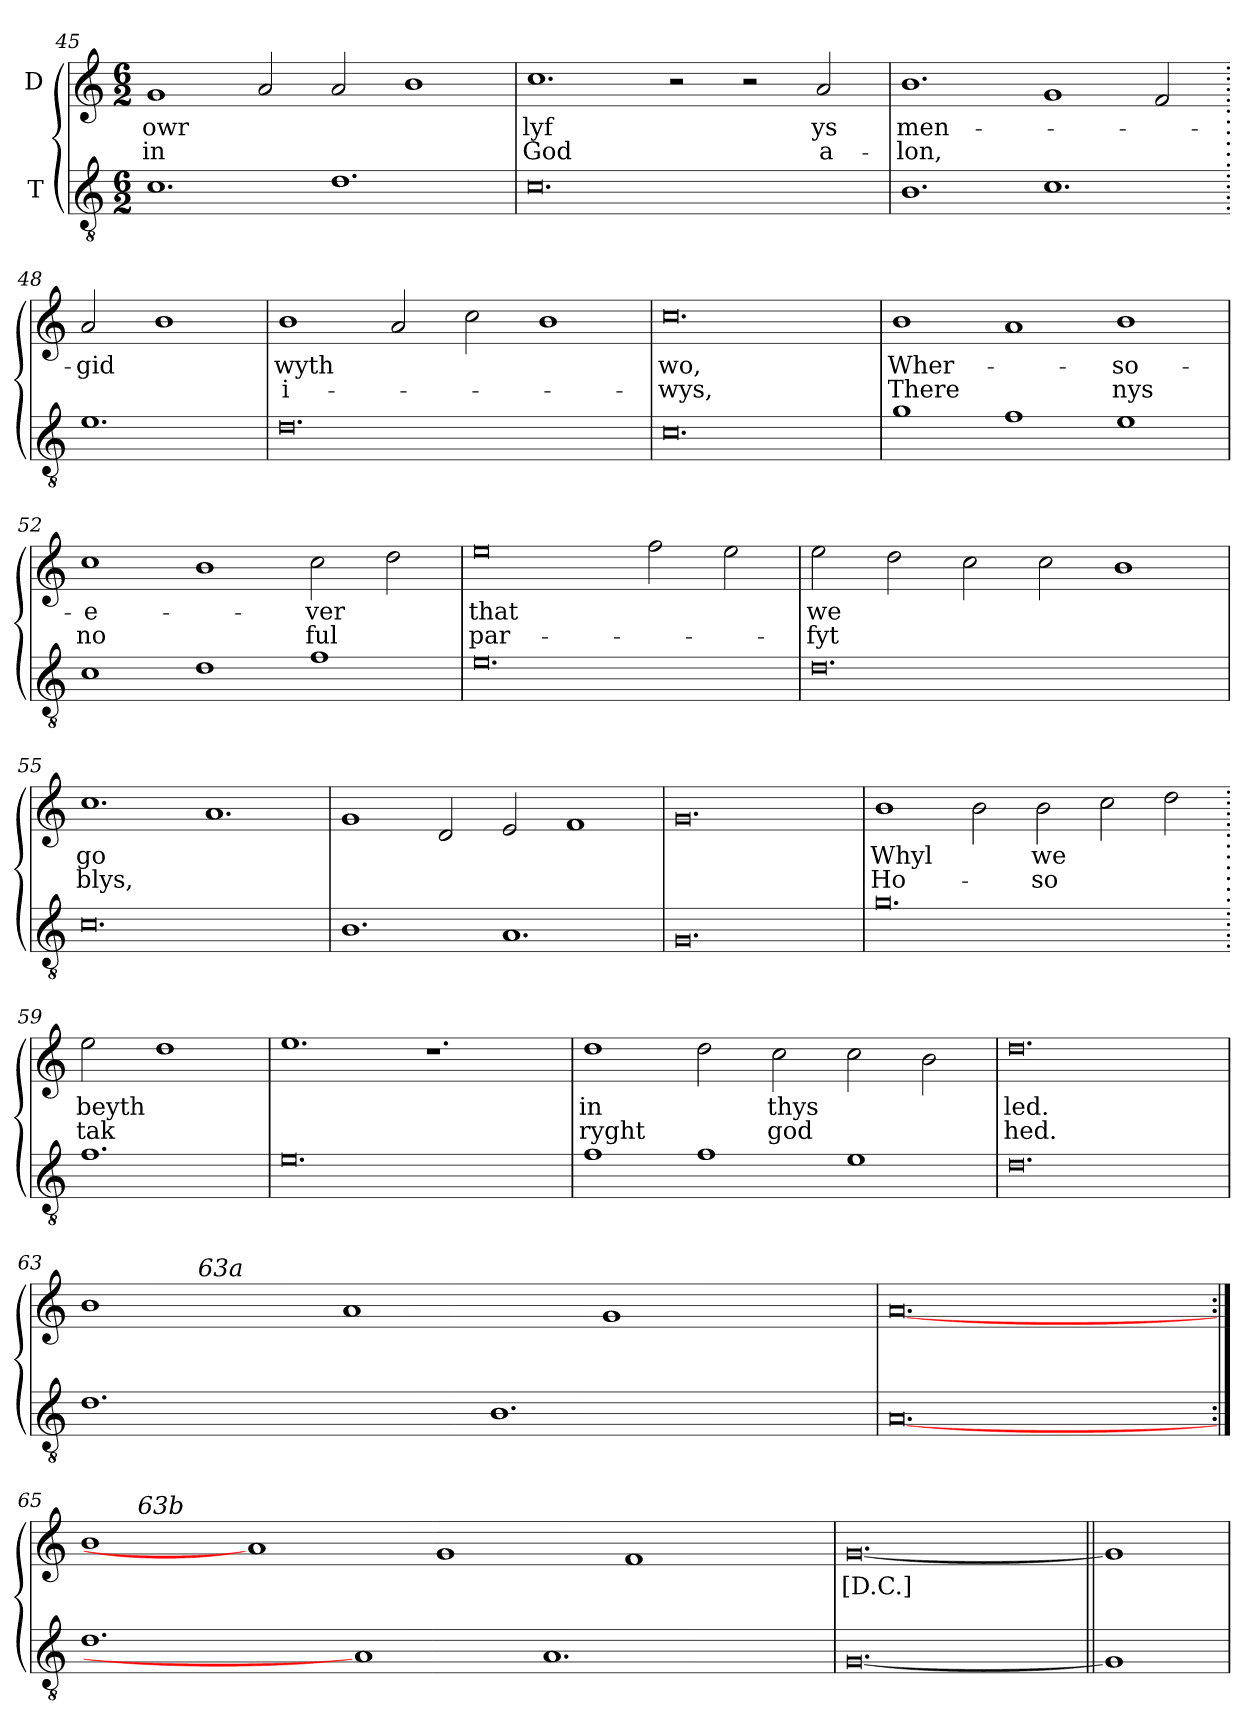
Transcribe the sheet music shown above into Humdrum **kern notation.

**kern	**kern	**text	**text
*part2	*part1	*part1	*part1
*staff2	*staff1	*staff1	*staff1
*I"T	*I"D	*	*
*clefGv2	*clefG2	*	*
*ITrd7c12	*	*	*
*k[]	*k[]	*	*
*C:	*C:	*	*
*M6/2	*M6/2	*	*
=45	=45	=45	=45
!	!	!LO:LY:b:color=#000000	!LO:LY:b:color=#000000
1.Ci\	1gi/	owr	in
.	2ai/	.	.
1.Di\	2ai/	.	.
.	1bi/	.	.
=46	=46	=46	=46
!	!	!LO:LY:b:color=#000000	!LO:LY:b:color=#000000
0.Ci\	1.cci\	lyf	God
.	2r	.	.
.	2r	.	.
!	!	!LO:LY:b:color=#000000	!LO:LY:b:color=#000000
.	2ai/	ys	a-
=47	=47	=47	=47
!	!	!LO:LY:b:color=#000000	!LO:LY:b:color=#000000
1.BBi/	1.bi/	men-	-lon,
1.Ci\	1gi/	.	.
.	2fi/	.	.
=48.	=48.	=48.	=48.
!	!	!LO:LY:b:color=#000000	!
1.Ei\	2ai/	-gid	.
.	1bi/	.	.
=49	=49	=49	=49
!	!	!LO:LY:b:color=#000000	!LO:LY:b:color=#000000
0.Di\	1bi/	wyth	i-
.	2ai/	.	.
.	2cci\	.	.
.	1bi/	.	.
!!LO:PB:g=z
=50	=50	=50	=50
!	!	!LO:LY:b:color=#000000	!LO:LY:b:color=#000000
0.Ci\	0.cci\	wo,	-wys,
=51	=51	=51	=51
!	!	!LO:LY:b:color=#000000	!LO:LY:b:color=#000000
1Gi\	1bi/	Wher-	There
1Fi\	1ai/	.	.
!	!	!LO:LY:b:color=#000000	!LO:LY:b:color=#000000
1Ei\	1bi/	-so-	nys
=52	=52	=52	=52
!	!	!LO:LY:b:color=#000000	!LO:LY:b:color=#000000
1Ci\	1cci\	-e-	no
1Di\	1bi/	.	.
!	!	!LO:LY:b:color=#000000	!LO:LY:b:color=#000000
1Fi\	2cci\	-ver	ful
.	2ddi\	.	.
=53	=53	=53	=53
!	!	!LO:LY:b:color=#000000	!LO:LY:b:color=#000000
0.Ei\	0eei\	that	par-
.	2ffi\	.	.
.	2eei\	.	.
=54	=54	=54	=54
!	!	!LO:LY:b:color=#000000	!LO:LY:b:color=#000000
0.Di\	2eei\	we	-fyt
.	2ddi\	.	.
.	2cci\	.	.
.	2cci\	.	.
.	1bi/	.	.
=55	=55	=55	=55
!	!	!LO:LY:b:color=#000000	!LO:LY:b:color=#000000
0.Ci\	1.cci\	go	blys,
.	1.ai/	.	.
!!LO:LB:g=z
=56	=56	=56	=56
1.BBi/	1gi/	.	.
.	2di/	.	.
1.AAi/	2ei/	.	.
.	1fi/	.	.
=57	=57	=57	=57
0.GGi/	0.gi/	.	.
=58	=58	=58	=58
!	!	!LO:LY:b:color=#000000	!LO:LY:b:color=#000000
0.Gi\	1bi/	Whyl	Ho-
.	2bi\	.	.
!	!	!LO:LY:b:color=#000000	!LO:LY:b:color=#000000
.	2bi\	we	-so
.	2cci\	.	.
.	2ddi\	.	.
=59.	=59.	=59.	=59.
!	!	!LO:LY:b:color=#000000	!LO:LY:b:color=#000000
1.Fi\	2eei\	beyth	tak
.	1ddi\	.	.
=60	=60	=60	=60
0.Ei\	1.eei\	.	.
.	1.r	.	.
!!LO:LB:g=z
=61	=61	=61	=61
!	!	!LO:LY:b:color=#000000	!LO:LY:b:color=#000000
1Fi\	1ddi\	in	ryght
1Fi\	2ddi\	.	.
!	!	!LO:LY:b:color=#000000	!LO:LY:b:color=#000000
.	2cci\	thys	god
1Ei\	2cci\	.	.
.	2bi\	.	.
=62	=62	=62	=62
!	!	!LO:LY:b:color=#000000	!LO:LY:b:color=#000000
0.Di\	0.ddi\	led.	hed.
=63	=63	=63	=63
*	*^	*	*
1.Di\	1bi/	8ryy	.	.
.	.	16ryy	.	.
.	.	32ryy	.	.
.	.	128ryy	.	.
.	.	256ryy	.	.
.	.	1024ryy	.	.
!	!	!LO:TX:a:i:t=63a	!	!
.	.	1ryy	.	.
.	1ai/	.	.	.
.	.	1ryy	.	.
1.BBi/	.	.	.	.
.	1gi/	.	.	.
.	.	2ryy	.	.
.	.	4ryy	.	.
.	.	64ryy	.	.
.	.	512.ryy	.	.
*	*v	*v	*	*
=64	=64	=64	=64
[0.AAi/	[0.ai/	.	.
=65:|!	=65:|!	=65:|!	=65:|!
*	*^	*	*
1.Di\	1bi/	8ryy	.	.
.	.	32..ryy	.	.
!	!	!LO:TX:a:i:t=63b	!	!
.	.	1ryy	.	.
.	1ai/]	.	.	.
.	.	1ryy	.	.
1AAi/]	.	.	.	.
.	1gi/	.	.	.
.	.	1ryy	.	.
1.AAi/	.	.	.	.
.	1fi/	.	.	.
.	.	2ryy	.	.
.	.	4ryy	.	.
.	.	16ryy	.	.
.	.	128ryy	.	.
*	*v	*v	*	*
=66	=66	=66	=66
*	*^	*	*
!	!	!	!LO:LY:a:color=#000000	!
*	*v	*v	*	*
[0.GGi/	[0.gi/	[D.C.]	.
=67||	=67||	=67||	=67||
1GGi/]	1gi/]	.	.
=	=	=	=
*-	*-	*-	*-
